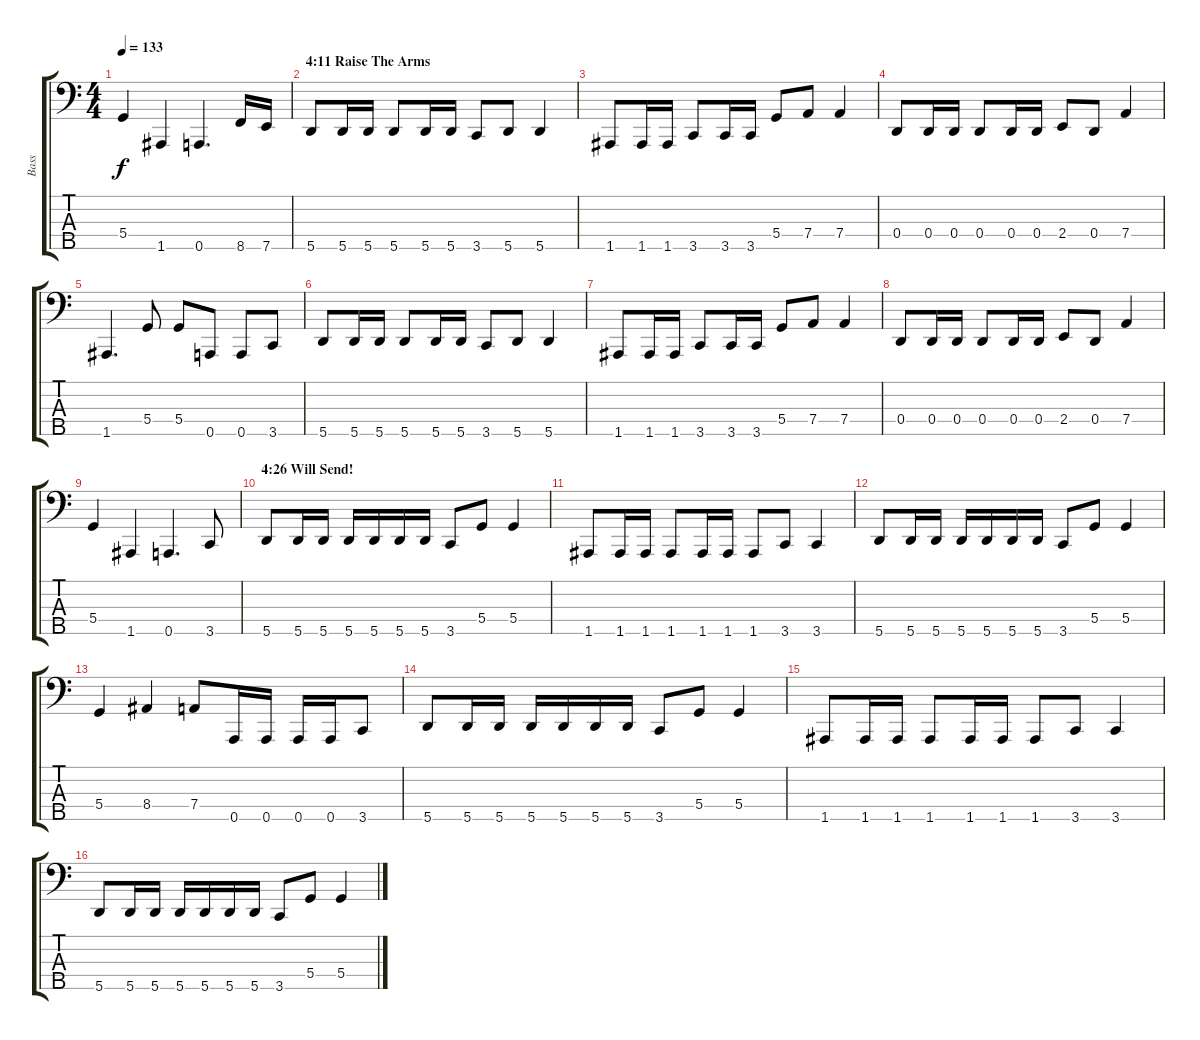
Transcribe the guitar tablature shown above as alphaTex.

\track ("Bass" "Bass") {instrument electricbassfinger}
\staff {score tabs}
\tuning (F2 C2 G1 D1 A0) {hide}
\ts (4 4)
\tempo 133
\clef f4
\ks c
5.4.4{dy f} 1.5.4 0.5.4{d} 8.5.16 7.5.16 |
\section ("" "4:11 Raise The Arms")
5.5.8 5.5.16 5.5.16 5.5.8 5.5.16 5.5.16 3.5.8 5.5.8 5.5.4 |
1.5.8 1.5.16 1.5.16 3.5.8 3.5.16 3.5.16 5.4.8 7.4.8 7.4.4 |
0.4.8 0.4.16 0.4.16 0.4.8 0.4.16 0.4.16 2.4.8 0.4.8 7.4.4 |
1.5.4{d} 5.4.8 5.4.8 0.5.8 0.5.8 3.5.8 |
5.5.8 5.5.16 5.5.16 5.5.8 5.5.16 5.5.16 3.5.8 5.5.8 5.5.4 |
1.5.8 1.5.16 1.5.16 3.5.8 3.5.16 3.5.16 5.4.8 7.4.8 7.4.4 |
0.4.8 0.4.16 0.4.16 0.4.8 0.4.16 0.4.16 2.4.8 0.4.8 7.4.4 |
5.4.4 1.5.4 0.5.4{d} 3.5.8 |
\section ("" "4:26 Will Send!")
5.5.8 5.5.16 5.5.16 5.5.16 5.5.16 5.5.16 5.5.16 3.5.8 5.4.8 5.4.4 |
1.5.8 1.5.16 1.5.16 1.5.8 1.5.16 1.5.16 1.5.8 3.5.8 3.5.4 |
5.5.8 5.5.16 5.5.16 5.5.16 5.5.16 5.5.16 5.5.16 3.5.8 5.4.8 5.4.4 |
5.4.4 8.4.4 7.4.8 0.5.16 0.5.16 0.5.16 0.5.16 3.5.8 |
5.5.8 5.5.16 5.5.16 5.5.16 5.5.16 5.5.16 5.5.16 3.5.8 5.4.8 5.4.4 |
1.5.8 1.5.16 1.5.16 1.5.8 1.5.16 1.5.16 1.5.8 3.5.8 3.5.4 |
5.5.8 5.5.16 5.5.16 5.5.16 5.5.16 5.5.16 5.5.16 3.5.8 5.4.8 5.4.4
